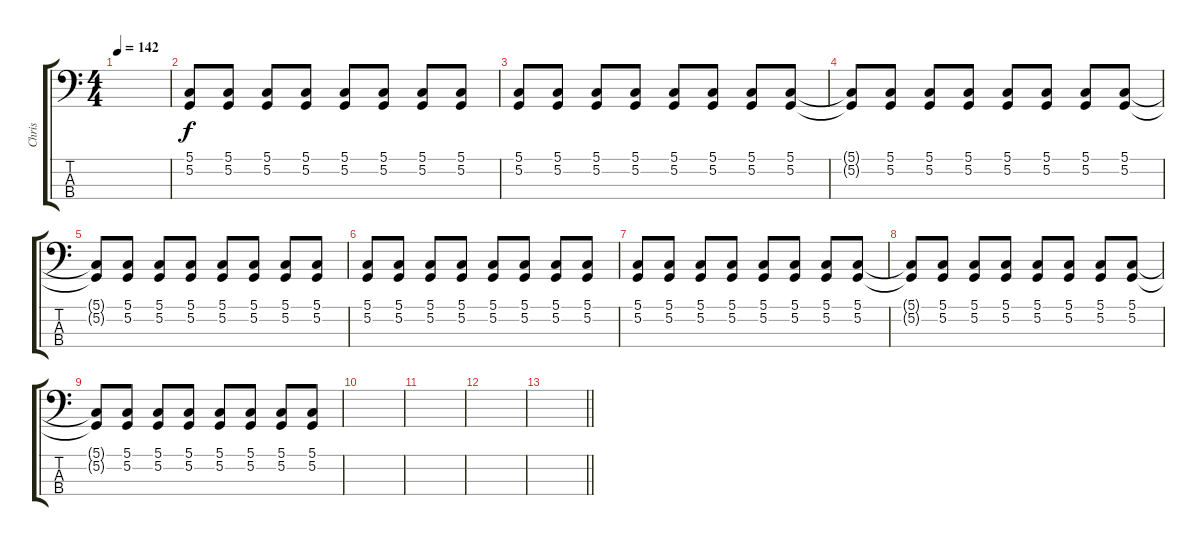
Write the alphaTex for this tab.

\track ("Chris" "Chris") {instrument melodictom}
\staff {score tabs}
\tuning (G2 D2 A1 E1) {hide}
\ts (4 4)
\tempo 142
\clef f4
\ks c
|
(5.1 5.2).8 (5.1 5.2).8 (5.1 5.2).8 (5.1 5.2).8 (5.1 5.2).8 (5.1 5.2).8 (5.1 5.2).8 (5.1 5.2).8 |
(5.1 5.2).8 (5.1 5.2).8 (5.1 5.2).8 (5.1 5.2).8 (5.1 5.2).8 (5.1 5.2).8 (5.1 5.2).8 (5.1 5.2).8 |
(5.1{t} 5.2{t}).8 (5.1 5.2).8 (5.1 5.2).8 (5.1 5.2).8 (5.1 5.2).8 (5.1 5.2).8 (5.1 5.2).8 (5.1 5.2).8 |
(5.1{t} 5.2{t}).8 (5.1 5.2).8 (5.1 5.2).8 (5.1 5.2).8 (5.1 5.2).8 (5.1 5.2).8 (5.1 5.2).8 (5.1 5.2).8 |
(5.1 5.2).8 (5.1 5.2).8 (5.1 5.2).8 (5.1 5.2).8 (5.1 5.2).8 (5.1 5.2).8 (5.1 5.2).8 (5.1 5.2).8 |
(5.1 5.2).8 (5.1 5.2).8 (5.1 5.2).8 (5.1 5.2).8 (5.1 5.2).8 (5.1 5.2).8 (5.1 5.2).8 (5.1 5.2).8 |
(5.1{t} 5.2{t}).8 (5.1 5.2).8 (5.1 5.2).8 (5.1 5.2).8 (5.1 5.2).8 (5.1 5.2).8 (5.1 5.2).8 (5.1 5.2).8 |
(5.1{t} 5.2{t}).8 (5.1 5.2).8 (5.1 5.2).8 (5.1 5.2).8 (5.1 5.2).8 (5.1 5.2).8 (5.1 5.2).8 (5.1 5.2).8 |
|
|
|
\barLineRight lightlight
